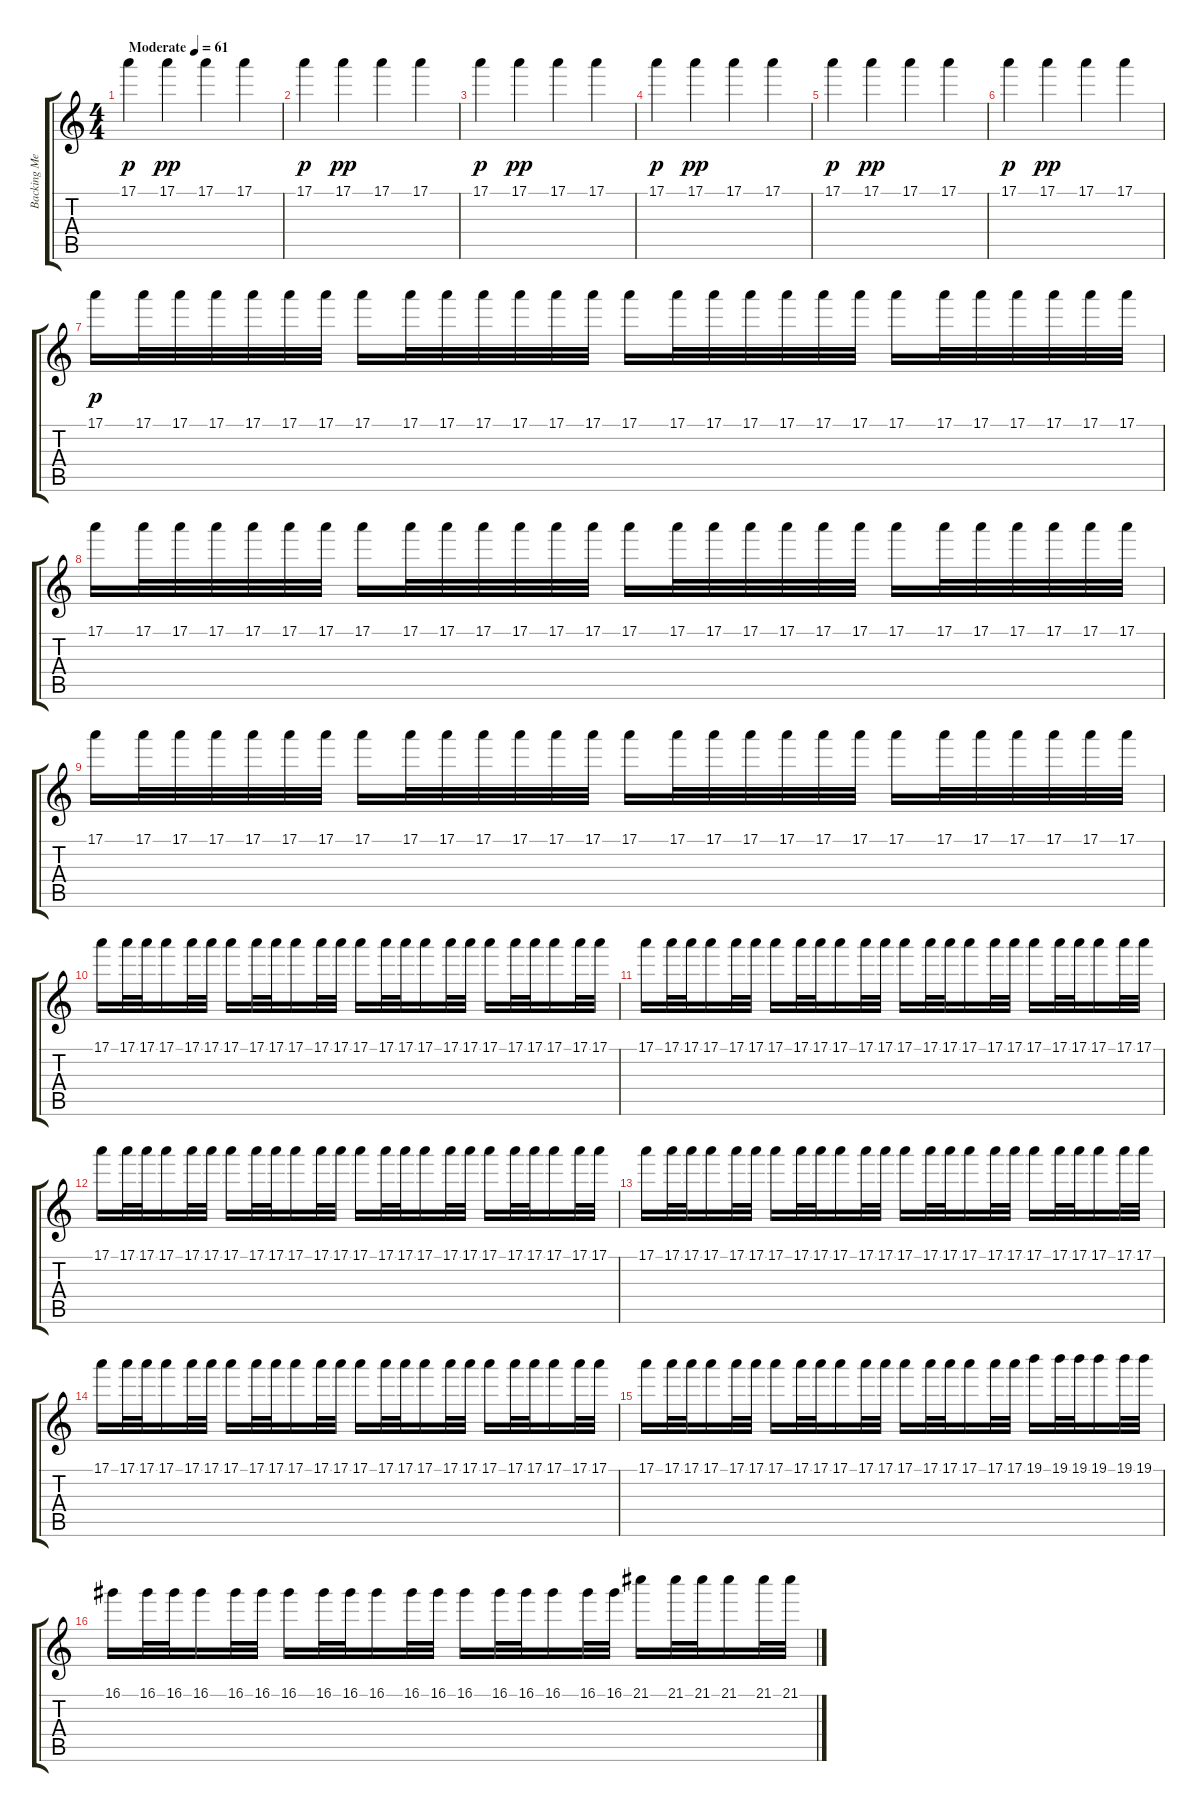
\track ("Backing Melody" "Backing Me") {instrument electricguitarjazz}
\staff {score tabs}
\tuning (E4 B3 G3 D3 A2 E2) {hide}
\ts (4 4)
\tempo (61 "Moderate")
\clef g2
\ks c
17.1.4{dy p instrument electricguitarjazz} 17.1.4{dy pp} 17.1.4 17.1.4 |
17.1.4{dy p} 17.1.4{dy pp} 17.1.4 17.1.4 |
17.1.4{dy p} 17.1.4{dy pp} 17.1.4 17.1.4 |
17.1.4{dy p} 17.1.4{dy pp} 17.1.4 17.1.4 |
17.1.4{dy p} 17.1.4{dy pp} 17.1.4 17.1.4 |
17.1.4{dy p} 17.1.4{dy pp} 17.1.4 17.1.4 |
17.1.16{dy p} 17.1.32 17.1.32 17.1.32 17.1.32 17.1.32 17.1.32 17.1.16 17.1.32 17.1.32 17.1.32 17.1.32 17.1.32 17.1.32 17.1.16 17.1.32 17.1.32 17.1.32 17.1.32 17.1.32 17.1.32 17.1.16 17.1.32 17.1.32 17.1.32 17.1.32 17.1.32 17.1.32 |
17.1.16 17.1.32 17.1.32 17.1.32 17.1.32 17.1.32 17.1.32 17.1.16 17.1.32 17.1.32 17.1.32 17.1.32 17.1.32 17.1.32 17.1.16 17.1.32 17.1.32 17.1.32 17.1.32 17.1.32 17.1.32 17.1.16 17.1.32 17.1.32 17.1.32 17.1.32 17.1.32 17.1.32 |
17.1.16 17.1.32 17.1.32 17.1.32 17.1.32 17.1.32 17.1.32 17.1.16 17.1.32 17.1.32 17.1.32 17.1.32 17.1.32 17.1.32 17.1.16 17.1.32 17.1.32 17.1.32 17.1.32 17.1.32 17.1.32 17.1.16 17.1.32 17.1.32 17.1.32 17.1.32 17.1.32 17.1.32 |
17.1.16 17.1.32 17.1.32 17.1.16 17.1.32 17.1.32 17.1.16 17.1.32 17.1.32 17.1.16 17.1.32 17.1.32 17.1.16 17.1.32 17.1.32 17.1.16 17.1.32 17.1.32 17.1.16 17.1.32 17.1.32 17.1.16 17.1.32 17.1.32 |
17.1.16 17.1.32 17.1.32 17.1.16 17.1.32 17.1.32 17.1.16 17.1.32 17.1.32 17.1.16 17.1.32 17.1.32 17.1.16 17.1.32 17.1.32 17.1.16 17.1.32 17.1.32 17.1.16 17.1.32 17.1.32 17.1.16 17.1.32 17.1.32 |
17.1.16 17.1.32 17.1.32 17.1.16 17.1.32 17.1.32 17.1.16 17.1.32 17.1.32 17.1.16 17.1.32 17.1.32 17.1.16 17.1.32 17.1.32 17.1.16 17.1.32 17.1.32 17.1.16 17.1.32 17.1.32 17.1.16 17.1.32 17.1.32 |
17.1.16 17.1.32 17.1.32 17.1.16 17.1.32 17.1.32 17.1.16 17.1.32 17.1.32 17.1.16 17.1.32 17.1.32 17.1.16 17.1.32 17.1.32 17.1.16 17.1.32 17.1.32 17.1.16 17.1.32 17.1.32 17.1.16 17.1.32 17.1.32 |
17.1.16 17.1.32 17.1.32 17.1.16 17.1.32 17.1.32 17.1.16 17.1.32 17.1.32 17.1.16 17.1.32 17.1.32 17.1.16 17.1.32 17.1.32 17.1.16 17.1.32 17.1.32 17.1.16 17.1.32 17.1.32 17.1.16 17.1.32 17.1.32 |
17.1.16 17.1.32 17.1.32 17.1.16 17.1.32 17.1.32 17.1.16 17.1.32 17.1.32 17.1.16 17.1.32 17.1.32 17.1.16 17.1.32 17.1.32 17.1.16 17.1.32 17.1.32 19.1.16 19.1.32 19.1.32 19.1.16 19.1.32 19.1.32 |
16.1.16 16.1.32 16.1.32 16.1.16 16.1.32 16.1.32 16.1.16 16.1.32 16.1.32 16.1.16 16.1.32 16.1.32 16.1.16 16.1.32 16.1.32 16.1.16 16.1.32 16.1.32 21.1.16 21.1.32 21.1.32 21.1.16 21.1.32 21.1.32
